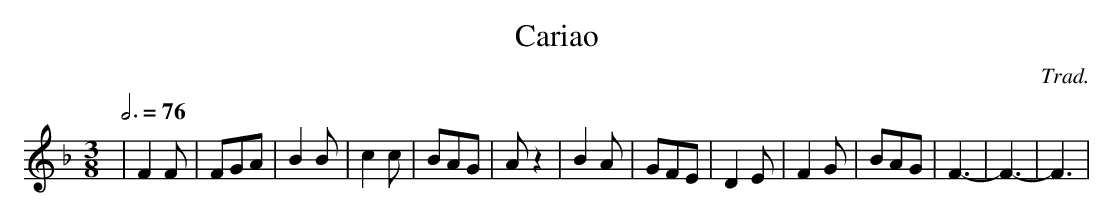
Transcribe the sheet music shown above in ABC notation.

X:1
T:Cariao
C:Trad.
M:3/8
L:1/8
Q:3/4=76
K:F
|F2 F|FGA|B2 B|c2 c|BAG|A z2|B2 A|GFE|D2 E|F2 G|BAG|F3-|F3-|F3|
